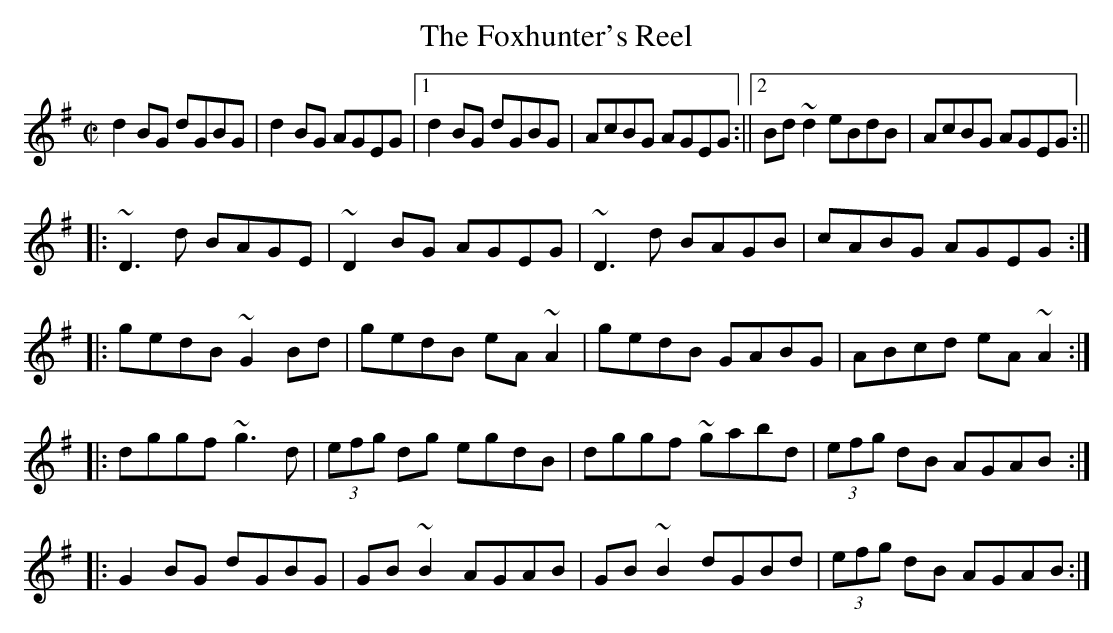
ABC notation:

X:1
T:Foxhunter's Reel, The
M:C|
L:1/8
K:G
d2BG dGBG|d2BG AGEG|1)d2BG dGBG|AcBG AGEG:||2)Bd~d2 eBdB|AcBG AGEG:||
|:~D3d BAGE|~D2BG AGEG|~D3d BAGB|cABG AGEG:|
|:gedB ~G2Bd|gedB eA~A2|gedB GABG|ABcd eA~A2:|
|:dggf ~g3d|(3efg dg egdB|dggf ~gabd|(3efg dB AGAB:|
|:G2BG dGBG|GB~B2 AGAB|GB~B2 dGBd|(3efg dB AGAB:|
